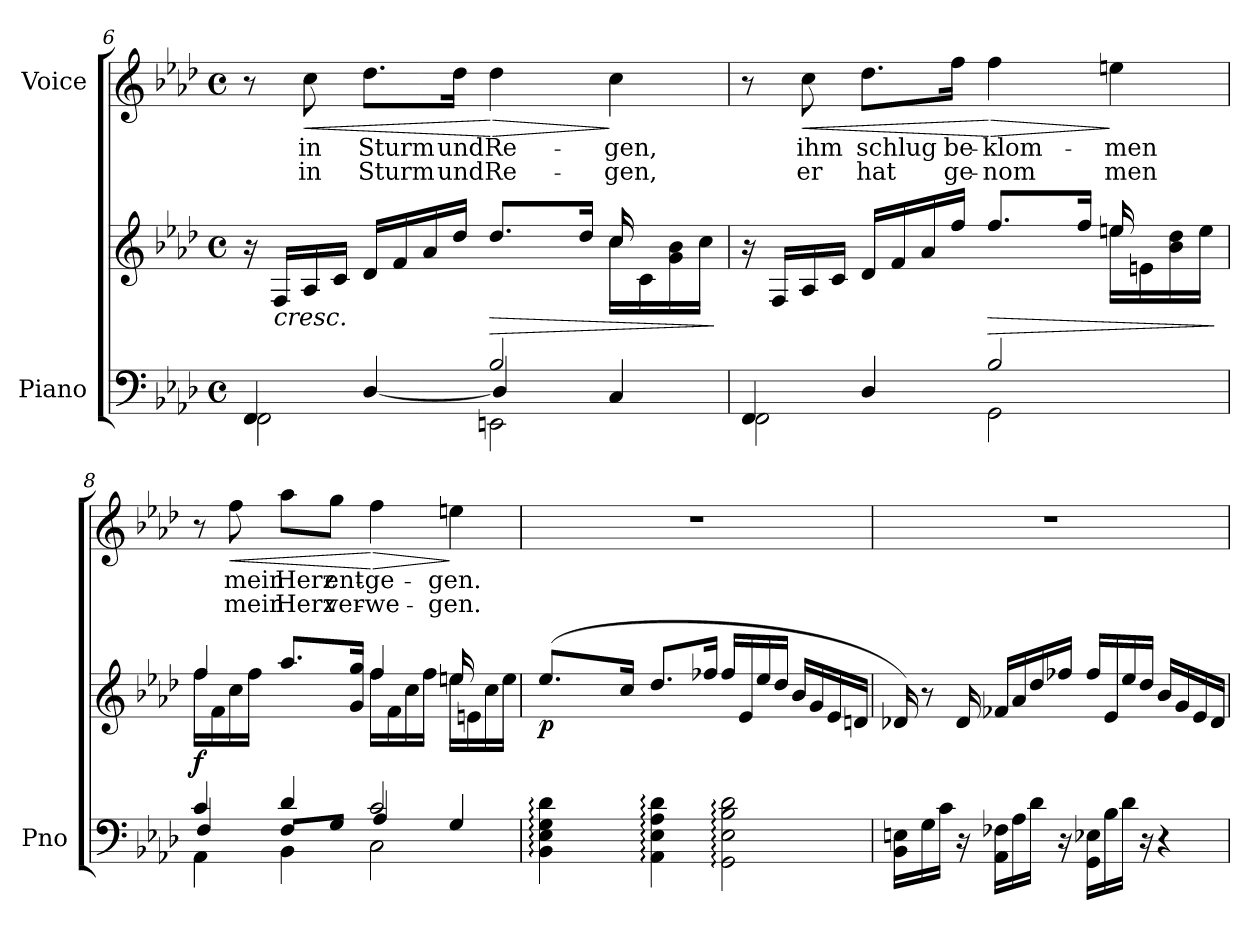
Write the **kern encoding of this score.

**kern	**kern	**dynam	**kern	**text	**text	**dynam
*part2	*part2	*part2	*part1	*part1	*part1	*part1
*staff3	*staff2	*staff2/3	*staff1	*staff1	*staff1	*staff1
*I"Piano	*	*	*I"Voice	*	*	*
*I'Pno	*	*	*	*	*	*
*clefF4	*clefG2	*	*clefG2	*	*	*
*k[b-e-a-d-]	*k[b-e-a-d-]	*	*k[b-e-a-d-]	*	*	*
*M4/4	*M4/4	*	*M4/4	*	*	*
*met(c)	*met(c)	*	*met(c)	*	*	*
=6	=6	=6	=6	=6	=6	=6
*^	*^	*	*	*	*	*
*	*^	*	*	*	*	*	*	*
2ryy	4FF/	2FF\	2ryy	16r	.	8r	.	.	.
!	!	!	!	!	!LO:HP:b	!	!	!	!
.	.	.	.	16F/LL	<	.	.	.	.
!	!	!	!	!	!	!	!LO:LY:b	!LO:LY:b	!LO:HP:b
.	.	.	.	16A-/	.	8cc\	in	in	<
.	.	.	.	16c/JJ	.	.	.	.	.
!	!	!	!	!	!	!	!LO:LY:b	!LO:LY:b	!
.	[4D-/	.	.	16d-/LL	.	8.dd-\L	Sturm	Sturm	.
.	.	.	.	16f/	.	.	.	.	.
.	.	.	.	16a-/	.	.	.	.	.
!	!	!	!	!	!	!	!LO:LY:b	!LO:LY:b	!
.	.	.	.	16dd-/JJ	.	16dd-\Jk	und	und	.
!	!	!	!	!	!LO:HP:b	!	!LO:LY:b	!LO:LY:b	!LO:HP:n=1:b
2B-/	4D-/]	2EEn\	8.dd-/L	16dd-\LLyy	>	4dd-\	Re-	Re-	[ >
.	.	.	.	16d-\	.	.	.	.	.
.	.	.	.	16g\ 16b-\	.	.	.	.	.
.	.	.	16dd-/Jk	16dd-\JJ	.	.	.	.	.
!	!	!	!	!	!	!	!LO:LY:b	!LO:LY:b	!
.	4C/	.	16cc/	16cc\LL	.	4cc\	-gen,	-gen,	]
.	.	.	8.ryy	16c\	.	.	.	.	.
.	.	.	.	16g\ 16b-\	.	.	.	.	.
.	.	.	.	16cc\JJ	.	.	.	.	.
*v	*v	*v	*	*	*	*	*	*	*
*	*v	*v	*	*	*	*	*
.	.	]	.	.	.	.
!!LO:LB:g=z
=7	=7	=7	=7	=7	=7	=7
*^	*^	*	*	*	*	*
4FF/	2FF\	2ryy	16r	.	8r	.	.	.
.	.	.	16F/LL	.	.	.	.	.
!	!	!	!	!	!	!LO:LY:b	!LO:LY:b	!LO:HP:b
.	.	.	16A-/	.	8cc\	ihm	er	<
.	.	.	16c/JJ	.	.	.	.	.
!	!	!	!	!	!	!LO:LY:b	!LO:LY:b	!
4D-/	.	.	16d-/LL	.	8.dd-\L	schlug	hat	.
.	.	.	16f/	.	.	.	.	.
.	.	.	16a-/	.	.	.	.	.
!	!	!	!	!	!	!LO:LY:b	!LO:LY:b	!
.	.	.	16ff/JJ	.	16ff\Jk	be-	ge-	.
!	!	!	!	!LO:HP:n=1:b	!	!LO:LY:b	!LO:LY:b	!LO:HP:n=1:b
2B-/	2GG\	8.ff/L	16ff\LLyy	[ >	4ff\	-klom-	-nom	[ >
.	.	.	16f\	.	.	.	.	.
.	.	.	16b-\ 16dd-\	.	.	.	.	.
.	.	16ff/Jk	16ff\JJ	.	.	.	.	.
!	!	!	!	!	!	!LO:LY:b	!LO:LY:b	!
.	.	16een/	16ee\LL	.	4een\	-men	men	]
.	.	8.ryy	16en\	.	.	.	.	.
.	.	.	16b-\ 16dd-\	.	.	.	.	.
.	.	.	16ee\JJ	.	.	.	.	.
*v	*v	*	*	*	*	*	*	*
*	*v	*v	*	*	*	*	*
.	.	]	.	.	.	.
=8	=8	=8	=8	=8	=8	=8
*^	*^	*	*	*	*	*
*	*^	*	*	*	*	*	*	*
!	!	!	!	!	!LO:DY:b	!	!	!	!
4c/	4F/	4AA-\	4ff/	16ff\LL	f	8r	.	.	.
.	.	.	.	16f\	.	.	.	.	.
!	!	!	!	!	!	!	!LO:LY:b	!LO:LY:b	!LO:HP:b
.	.	.	.	16cc\	.	8ff\	mein	mein	<
.	.	.	.	16ff\JJ	.	.	.	.	.
!	!	!	!	!	!	!	!LO:LY:b	!LO:LY:b	!
4d-/	8F/L	4BB-\	8.aa-/L	16aa-\LLyy	.	8aa-\L	Herz	Herz	.
.	.	.	.	16a-\	.	.	.	.	.
!	!	!	!	!	!	!	!LO:LY:b	!LO:LY:b	!
.	8G/J	.	.	16dd-\	.	8gg\J	ent-	ver-	.
.	.	.	16g/ 16gg/Jk	16g\JJ	.	.	.	.	.
!	!	!	!	!	!	!	!LO:LY:b	!LO:LY:b	!LO:HP:n=1:b
2c/	4A-/	2C\	4ff/	16ff\LL	.	4ff\	-ge-	-we-	[ >
.	.	.	.	16f\	.	.	.	.	.
.	.	.	.	16cc\	.	.	.	.	.
.	.	.	.	16ff\JJ	.	.	.	.	.
!	!	!	!	!	!	!	!LO:LY:b	!LO:LY:b	!
.	4G/	.	16een/	16ee\LL	.	4een\	-gen.	-gen.	]
.	.	.	8.ryy	16en\	.	.	.	.	.
.	.	.	.	16cc\	.	.	.	.	.
.	.	.	.	16ee\JJ	.	.	.	.	.
*v	*v	*v	*	*	*	*	*	*	*
=9	=9	=9	=9	=9	=9	=9	=9
!	!	!	!LO:DY:b	!	!	!	!
4BB-\: 4E-\: 4G\: 4d-\:	(>8.ee-/L	16ee-X\LLyy	p	1r	.	.	.
.	.	16e-X\	.	.	.	.	.
.	.	16g\	.	.	.	.	.
.	16cc/Jk	16cc\JJ	.	.	.	.	.
4AA-\: 4E-\: 4A-\: 4d-\:	8.dd-/L	16dd-\LLyy	.	.	.	.	.
.	.	16e-\	.	.	.	.	.
.	.	16a-\	.	.	.	.	.
.	16ff-X/Jk	16ff-\JJ	.	.	.	.	.
2GG\: 2E-\: 2B-\: 2d-\:	2ryy	16ff-/LL	.	.	.	.	.
.	.	16e-/	.	.	.	.	.
.	.	16ee-/	.	.	.	.	.
.	.	16dd-/JJ	.	.	.	.	.
.	.	16b-/LL	.	.	.	.	.
.	.	16g/	.	.	.	.	.
.	.	16e-/	.	.	.	.	.
.	.	16dn/JJ	.	.	.	.	.
*	*v	*v	*	*	*	*	*
!!LO:LB:g=z
=10	=10	=10	=10	=10	=10	=10
16BB-\ 16En\LL	16d-X/)	.	1r	.	.	.
16G\	8r	.	.	.	.	.
16c\JJ	.	.	.	.	.	.
16r	16d-/	.	.	.	.	.
16AA-\ 16F-X\LL	16f-X/LL	.	.	.	.	.
16A-\	16a-/	.	.	.	.	.
16d-\JJ	16dd-/	.	.	.	.	.
16r	16ff-X/JJ	.	.	.	.	.
16GG\ 16E-X\LL	16ff-/LL	.	.	.	.	.
16B-\	16e-/	.	.	.	.	.
16d-\JJ	16ee-/	.	.	.	.	.
16r	16dd-/JJ	.	.	.	.	.
4r	16b-/LL	.	.	.	.	.
.	16g/	.	.	.	.	.
.	16e-/	.	.	.	.	.
.	16d-/JJ	.	.	.	.	.
=	=	=	=	=	=	=
*-	*-	*-	*-	*-	*-	*-
